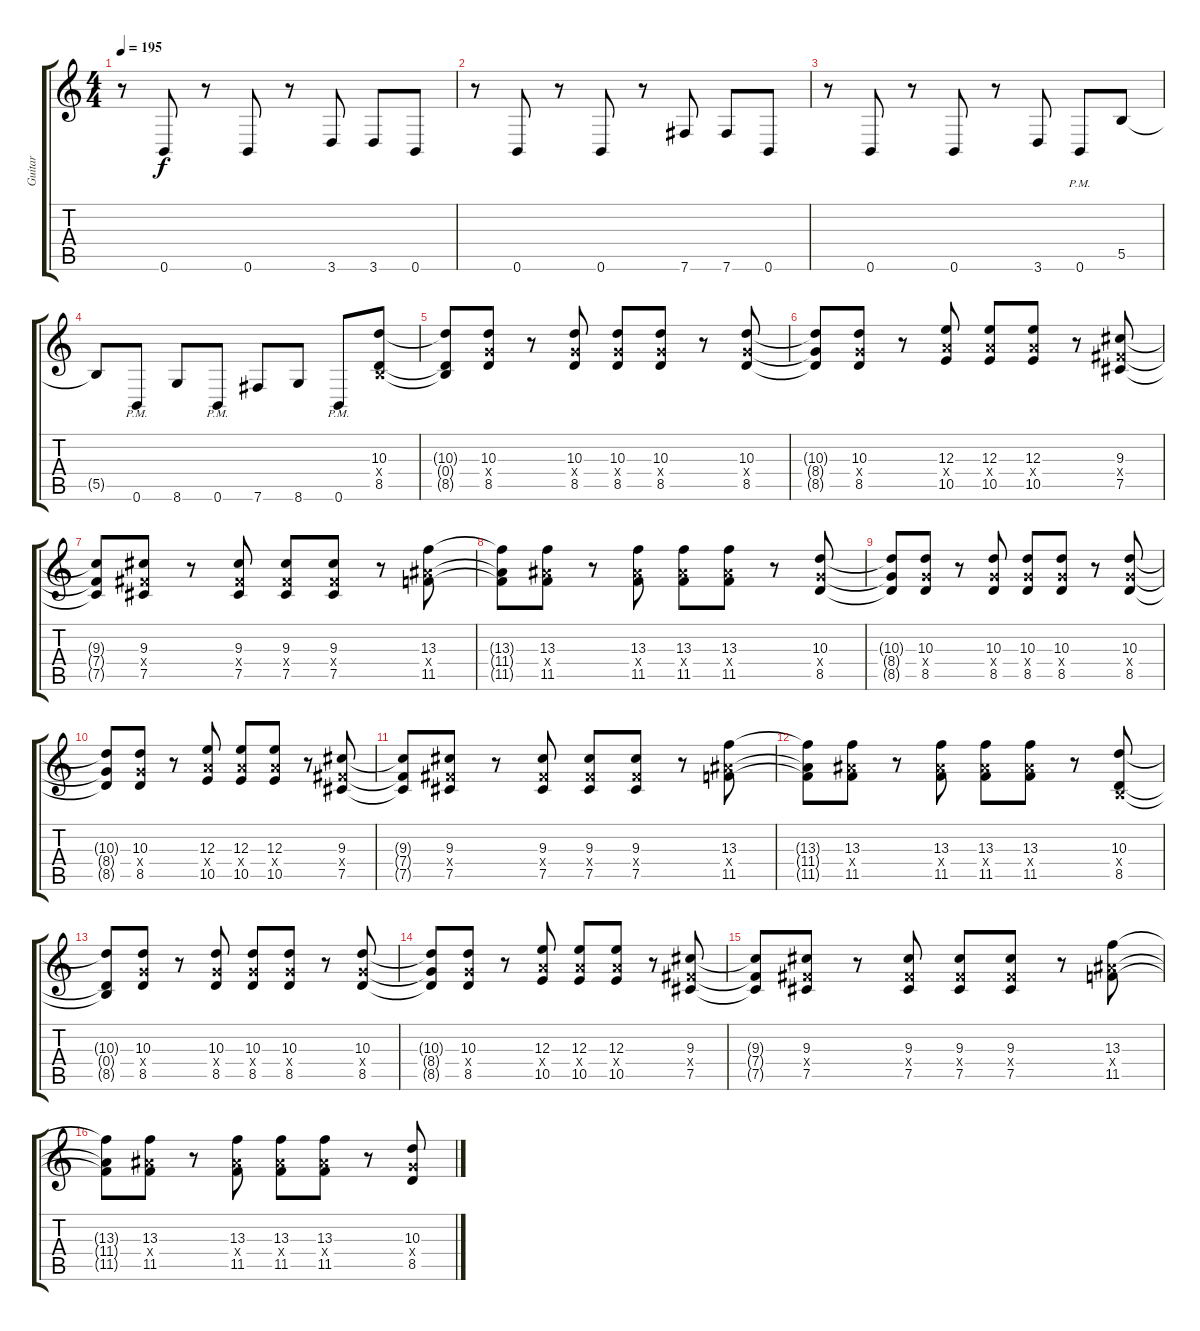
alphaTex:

\track ("Guitar" "Guitar") {instrument distortionguitar}
\staff {score tabs}
\tuning (Db4 Ab3 E3 B2 Gb2 B1) {hide}
\ts (4 4)
\tempo 195
\clef g2
\ks c
r.8{dy f} 0.6.8 r.8 0.6.8 r.8 3.6.8 3.6.8 0.6.8 |
r.8 0.6.8 r.8 0.6.8 r.8 7.6.8 7.6.8 0.6.8 |
r.8 0.6.8 r.8 0.6.8 r.8 3.6.8 0.6{pm}.8 5.5.8 |
5.5{t}.8 0.6{pm}.8 8.6.8 0.6{pm}.8 7.6.8 8.6.8 0.6{pm}.8 (10.3 0.4{x} 8.5).8 |
(10.3{t} 0.4{t} 8.5{t}).8 (10.3 8.4{x} 8.5).8 r.8 (10.3 8.4{x} 8.5).8 (10.3 8.4{x} 8.5).8 (10.3 8.4{x} 8.5).8 r.8 (10.3 8.4{x} 8.5).8 |
(10.3{t} 8.4{t} 8.5{t}).8 (10.3 8.4{x} 8.5).8 r.8 (12.3 10.4{x} 10.5).8 (12.3 10.4{x} 10.5).8 (12.3 10.4{x} 10.5).8 r.8 (9.3 7.4{x} 7.5).8 |
(9.3{t} 7.4{t} 7.5{t}).8 (9.3 7.4{x} 7.5).8 r.8 (9.3 7.4{x} 7.5).8 (9.3 7.4{x} 7.5).8 (9.3 7.4{x} 7.5).8 r.8 (13.3 11.4{x} 11.5).8 |
(13.3{t} 11.4{t} 11.5{t}).8 (13.3 11.4{x} 11.5).8 r.8 (13.3 11.4{x} 11.5).8 (13.3 11.4{x} 11.5).8 (13.3 11.4{x} 11.5).8 r.8 (10.3 8.4{x} 8.5).8 |
(10.3{t} 8.4{t} 8.5{t}).8 (10.3 8.4{x} 8.5).8 r.8 (10.3 8.4{x} 8.5).8 (10.3 8.4{x} 8.5).8 (10.3 8.4{x} 8.5).8 r.8 (10.3 8.4{x} 8.5).8 |
(10.3{t} 8.4{t} 8.5{t}).8 (10.3 8.4{x} 8.5).8 r.8 (12.3 10.4{x} 10.5).8 (12.3 10.4{x} 10.5).8 (12.3 10.4{x} 10.5).8 r.8 (9.3 7.4{x} 7.5).8 |
(9.3{t} 7.4{t} 7.5{t}).8 (9.3 7.4{x} 7.5).8 r.8 (9.3 7.4{x} 7.5).8 (9.3 7.4{x} 7.5).8 (9.3 7.4{x} 7.5).8 r.8 (13.3 11.4{x} 11.5).8 |
(13.3{t} 11.4{t} 11.5{t}).8 (13.3 11.4{x} 11.5).8 r.8 (13.3 11.4{x} 11.5).8 (13.3 11.4{x} 11.5).8 (13.3 11.4{x} 11.5).8 r.8 (10.3 0.4{x} 8.5).8 |
(10.3{t} 0.4{t} 8.5{t}).8 (10.3 8.4{x} 8.5).8 r.8 (10.3 8.4{x} 8.5).8 (10.3 8.4{x} 8.5).8 (10.3 8.4{x} 8.5).8 r.8 (10.3 8.4{x} 8.5).8 |
(10.3{t} 8.4{t} 8.5{t}).8 (10.3 8.4{x} 8.5).8 r.8 (12.3 10.4{x} 10.5).8 (12.3 10.4{x} 10.5).8 (12.3 10.4{x} 10.5).8 r.8 (9.3 7.4{x} 7.5).8 |
(9.3{t} 7.4{t} 7.5{t}).8 (9.3 7.4{x} 7.5).8 r.8 (9.3 7.4{x} 7.5).8 (9.3 7.4{x} 7.5).8 (9.3 7.4{x} 7.5).8 r.8 (13.3 11.4{x} 11.5).8 |
(13.3{t} 11.4{t} 11.5{t}).8 (13.3 11.4{x} 11.5).8 r.8 (13.3 11.4{x} 11.5).8 (13.3 11.4{x} 11.5).8 (13.3 11.4{x} 11.5).8 r.8 (10.3 8.4{x} 8.5).8
